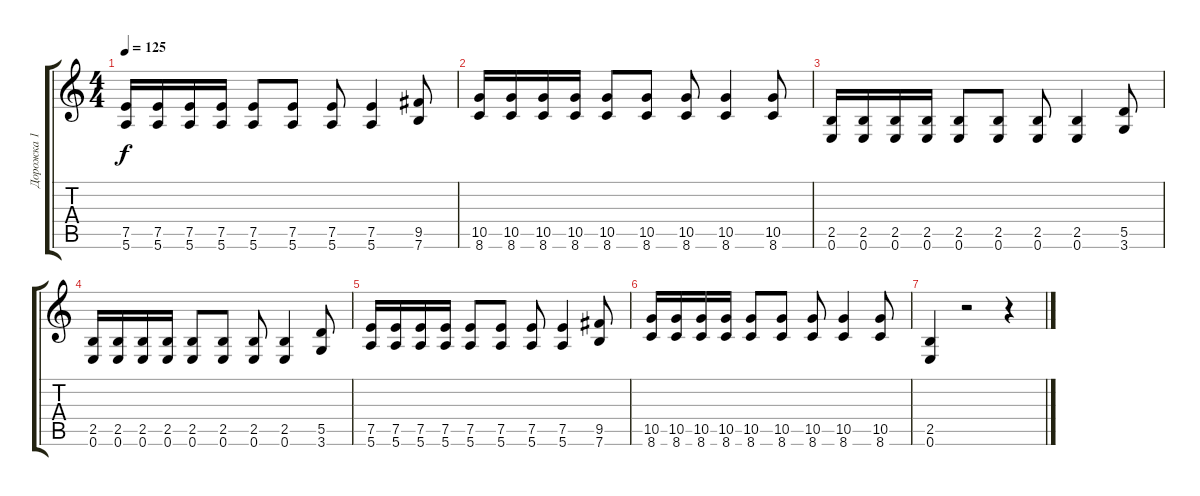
\track ("Дорожка 1" "Дорожка 1") {instrument distortionguitar}
\staff {score tabs}
\tuning (E4 B3 G3 D3 A2 E2) {hide}
\ts (4 4)
\tempo 125
\clef g2
\ks c
(7.5 5.6).16{dy f} (7.5 5.6).16 (7.5 5.6).16 (7.5 5.6).16 (7.5 5.6).8 (7.5 5.6).8 (7.5 5.6).8 (7.5 5.6).4 (9.5 7.6).8 |
(10.5 8.6).16 (10.5 8.6).16 (10.5 8.6).16 (10.5 8.6).16 (10.5 8.6).8 (10.5 8.6).8 (10.5 8.6).8 (10.5 8.6).4 (10.5 8.6).8 |
(2.5 0.6).16 (2.5 0.6).16 (2.5 0.6).16 (2.5 0.6).16 (2.5 0.6).8 (2.5 0.6).8 (2.5 0.6).8 (2.5 0.6).4 (5.5 3.6).8 |
(2.5 0.6).16 (2.5 0.6).16 (2.5 0.6).16 (2.5 0.6).16 (2.5 0.6).8 (2.5 0.6).8 (2.5 0.6).8 (2.5 0.6).4 (5.5 3.6).8 |
(7.5 5.6).16 (7.5 5.6).16 (7.5 5.6).16 (7.5 5.6).16 (7.5 5.6).8 (7.5 5.6).8 (7.5 5.6).8 (7.5 5.6).4 (9.5 7.6).8 |
(10.5 8.6).16 (10.5 8.6).16 (10.5 8.6).16 (10.5 8.6).16 (10.5 8.6).8 (10.5 8.6).8 (10.5 8.6).8 (10.5 8.6).4 (10.5 8.6).8 |
(2.5 0.6).4 r.2 r.4
